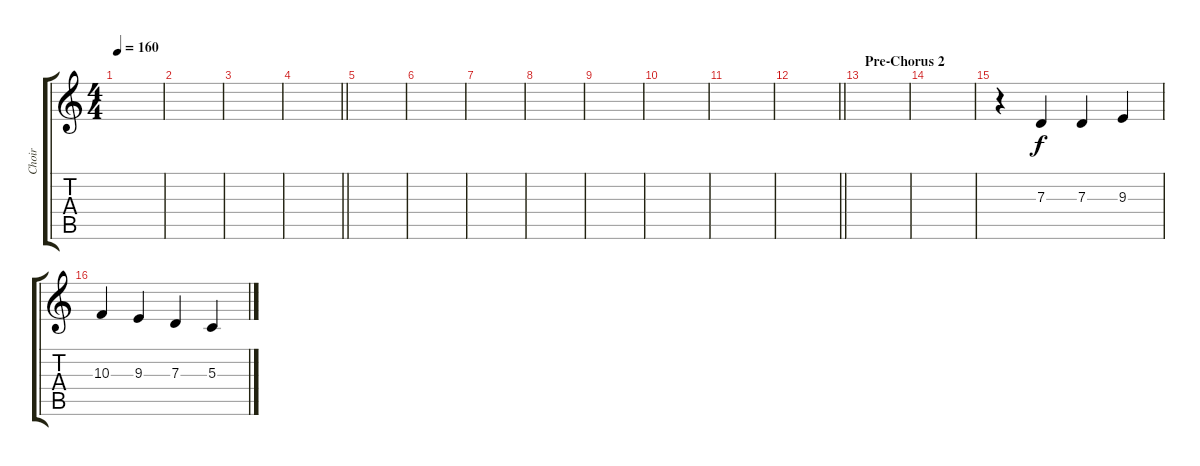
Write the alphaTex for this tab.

\track ("Choir" "Choir") {instrument choiraahs}
\staff {score tabs}
\tuning (E4 B3 G3 D3 A2 E2) {hide}
\ts (4 4)
\tempo 160
\clef g2
\ks c
|
|
|
\barLineRight lightlight
|
|
|
|
|
|
|
|
\barLineRight lightlight
|
\section ("" "Pre-Chorus 2")
|
|
r.4 7.3.4 7.3.4 9.3.4 |
10.3.4 9.3.4 7.3.4 5.3.4
